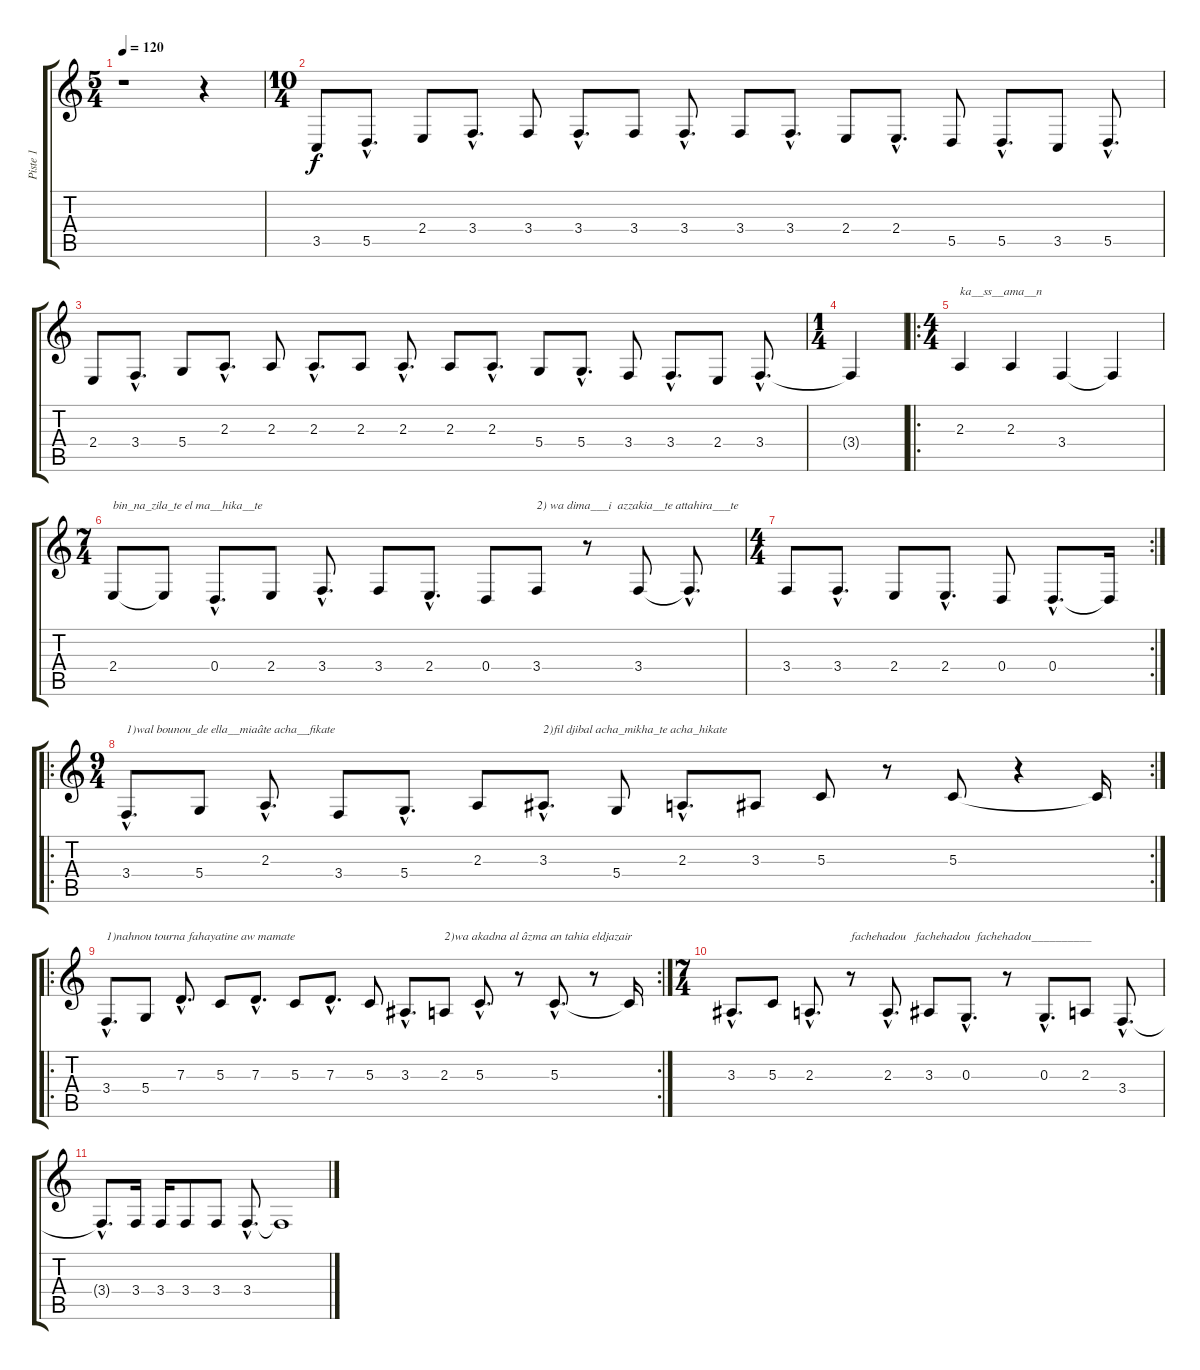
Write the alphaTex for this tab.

\track ("Piste 1" "Piste 1") {instrument trombone}
\staff {score tabs}
\tuning (E4 B3 G3 D3 A2 E2) {hide}
\ts (5 4)
\tempo 120
\clef g2
\ks c
r.1{dy f instrument trombone} r.4 |
\ts (10 4)
3.5.8 5.5{hac}.8{d} 2.4.8 3.4{hac}.8{d} 3.4.8 3.4{hac}.8{d} 3.4.8 3.4{hac}.8{d} 3.4.8 3.4{hac}.8{d} 2.4.8 2.4{hac}.8{d} 5.5.8 5.5{hac}.8{d} 3.5.8 5.5{hac}.8{d} |
2.4.8 3.4{hac}.8{d} 5.4.8 2.3{hac}.8{d} 2.3.8 2.3{hac}.8{d} 2.3.8 2.3{hac}.8{d} 2.3.8 2.3{hac}.8{d} 5.4.8 5.4{hac}.8{d} 3.4.8 3.4{hac}.8{d} 2.4.8 3.4{hac}.8{d} |
\ts (1 4)
3.4{t}.4 |
\ro
\ts (4 4)
2.3.4{txt "ka__ss__ama__n"} 2.3.4 3.4.4 3.4{t}.4 |
\ts (7 4)
2.4.8{txt "bin_na_zila_te el ma__hika__te"} 2.4{t}.8 0.4{hac}.8{d} 2.4.8 3.4{hac}.8{d} 3.4.8 2.4{hac}.8{d} 0.4.8 3.4.8{txt "2) wa dima___i  azzakia__te attahira___te"} r.8 3.4.8 3.4{hac t}.8{d} |
\rc 2
\ts (4 4)
3.4.8 3.4{hac}.8{d} 2.4.8 2.4{hac}.8{d} 0.4.8 0.4{hac}.8{d} 0.4{t}.16 |
\ro
\rc 2
\ts (9 4)
3.4{hac}.8{d txt "1)wal bounou_de ella__miaâte acha__fikate"} 5.4.8 2.3{hac}.8{d} 3.4.8 5.4{hac}.8{d} 2.3.8 3.3{hac}.8{d txt "2)fil djibal acha_mikha_te acha_hikate"} 5.4.8 2.3{hac}.8{d} 3.3.8 5.3.8 r.8 5.3.8 r.4 5.3{t}.16 |
\ro
\rc 2
3.4{hac}.8{d txt "1)nahnou tourna fahayatine aw mamate"} 5.4.8 7.3{hac}.8{d} 5.3.8 7.3{hac}.8{d} 5.3.8 7.3{hac}.8{d} 5.3.8 3.3{hac}.8{d} 2.3.8{txt "2)wa akadna al âzma an tahia eldjazair "} 5.3{hac}.8{d} r.8 5.3{hac}.8{d} r.8 5.3{t}.16 |
\ts (7 4)
3.3{hac}.8{d} 5.3.8 2.3{hac}.8{d} r.8{txt "fachehadou   fachehadou  fachehadou__________"} 2.3{hac}.8{d} 3.3.8 0.3{hac}.8{d} r.8 0.3{hac}.8{d} 2.3.8 3.4{hac}.8{d} |
3.4{hac t}.8{d} 3.4.16 3.4.16 3.4.8 3.4.8 3.4{hac}.8{d} 3.4{t}.1
